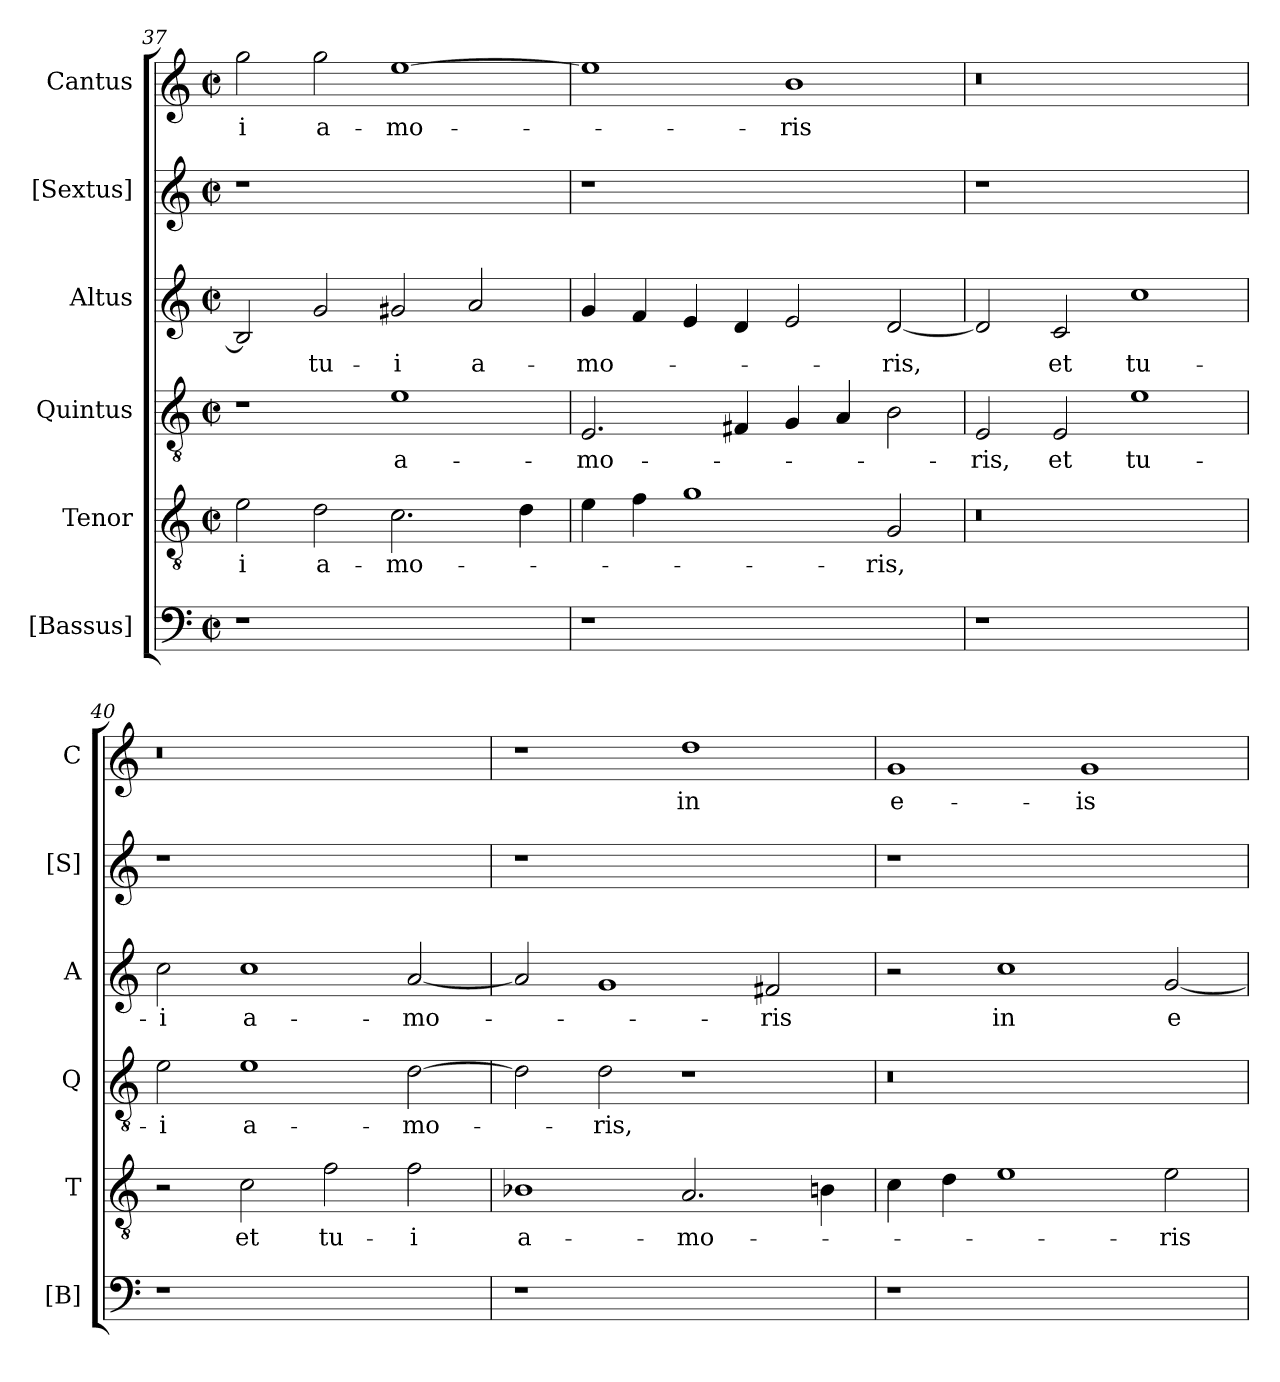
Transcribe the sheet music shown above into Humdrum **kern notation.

**kern	**kern	**text	**kern	**text	**kern	**text	**kern	**kern	**text
*part6	*part5	*part5	*part4	*part4	*part3	*part3	*part2	*part1	*part1
*staff6	*staff5	*staff5	*staff4	*staff4	*staff3	*staff3	*staff2	*staff1	*staff1
*I"[Bassus]	*I"Tenor	*	*I"Quintus	*	*I"Altus	*	*I"[Sextus]	*I"Cantus	*
*I'[B]	*I'T	*	*I'Q	*	*I'A	*	*I'[S]	*I'C	*
*clefF4	*clefGv2	*	*clefGv2	*	*clefG2	*	*clefG2	*clefG2	*
*k[]	*k[]	*	*k[]	*	*k[]	*	*k[]	*k[]	*
*C:	*C:	*	*C:	*	*C:	*	*C:	*C:	*
*M2/2	*M2/2	*	*M2/2	*	*M2/2	*	*M2/2	*M2/2	*
*met(c|)	*met(c|)	*	*met(c|)	*	*met(c|)	*	*met(c|)	*met(c|)	*
=37	=37	=37	=37	=37	=37	=37	=37	=37	=37
1r	2e\	-i	1r	.	2B/]	.	1r	2gg\	-i
.	2d\	a-	.	.	2g/	tu-	.	2gg\	a-
1ryy	2.c\	-mo-	1e\	a-	2g#X/	-i	1ryy	[1ee\	-mo-
.	.	.	.	.	2a/	a-	.	.	.
.	4d\	.	.	.	.	.	.	.	.
=38	=38	=38	=38	=38	=38	=38	=38	=38	=38
1r	4e\	.	2.E/	-mo-	4g/	-mo-	1r	1ee\]	.
.	4f\	.	.	.	4f/	.	.	.	.
.	1g\	.	.	.	4e/	.	.	.	.
.	.	.	4F#X/	.	4d/	.	.	.	.
1ryy	.	.	4G/	.	2e/	.	1ryy	1b\	-ris
.	.	.	4A/	.	.	.	.	.	.
.	2G/	-ris,	2B\	.	[2d/	-ris,	.	.	.
=39	=39	=39	=39	=39	=39	=39	=39	=39	=39
!	!LO:N:vis=0	!	!	!	!	!	!	!LO:N:vis=0	!
1r	1r	.	2E/	-ris,	2d/]	.	1r	1r	.
.	.	.	2E/	et	2c/	et	.	.	.
1ryy	1ryy	.	1e\	tu-	1cc\	tu-	1ryy	1ryy	.
=40	=40	=40	=40	=40	=40	=40	=40	=40	=40
!	!	!	!	!	!	!	!	!LO:N:vis=0	!
1r	2r	.	2e\	-i	2cc\	-i	1r	1r	.
.	2c\	et	1e\	a-	1cc\	a-	.	.	.
1ryy	2f\	tu-	.	.	.	.	1ryy	1ryy	.
.	2f\	-i	[2d\	-mo-	[2a/	-mo-	.	.	.
=41	=41	=41	=41	=41	=41	=41	=41	=41	=41
1r	1B-X\	a-	2d\]	.	2a/]	.	1r	1r	.
.	.	.	2d\	-ris,	1g/	.	.	.	.
1ryy	2.A/	-mo-	1r	.	.	.	1ryy	1dd\	in
.	.	.	.	.	2f#X/	-ris	.	.	.
.	4Bn\	.	.	.	.	.	.	.	.
=42	=42	=42	=42	=42	=42	=42	=42	=42	=42
!	!	!	!LO:N:vis=0	!	!	!	!	!	!
1r	4c\	.	1r	.	2r	.	1r	1g/	e-
.	4d\	.	.	.	.	.	.	.	.
.	1e\	.	.	.	1cc\	in	.	.	.
1ryy	.	.	1ryy	.	.	.	1ryy	1g/	-is
.	2e\	-ris	.	.	[2g/	e-	.	.	.
=	=	=	=	=	=	=	=	=	=
*-	*-	*-	*-	*-	*-	*-	*-	*-	*-
